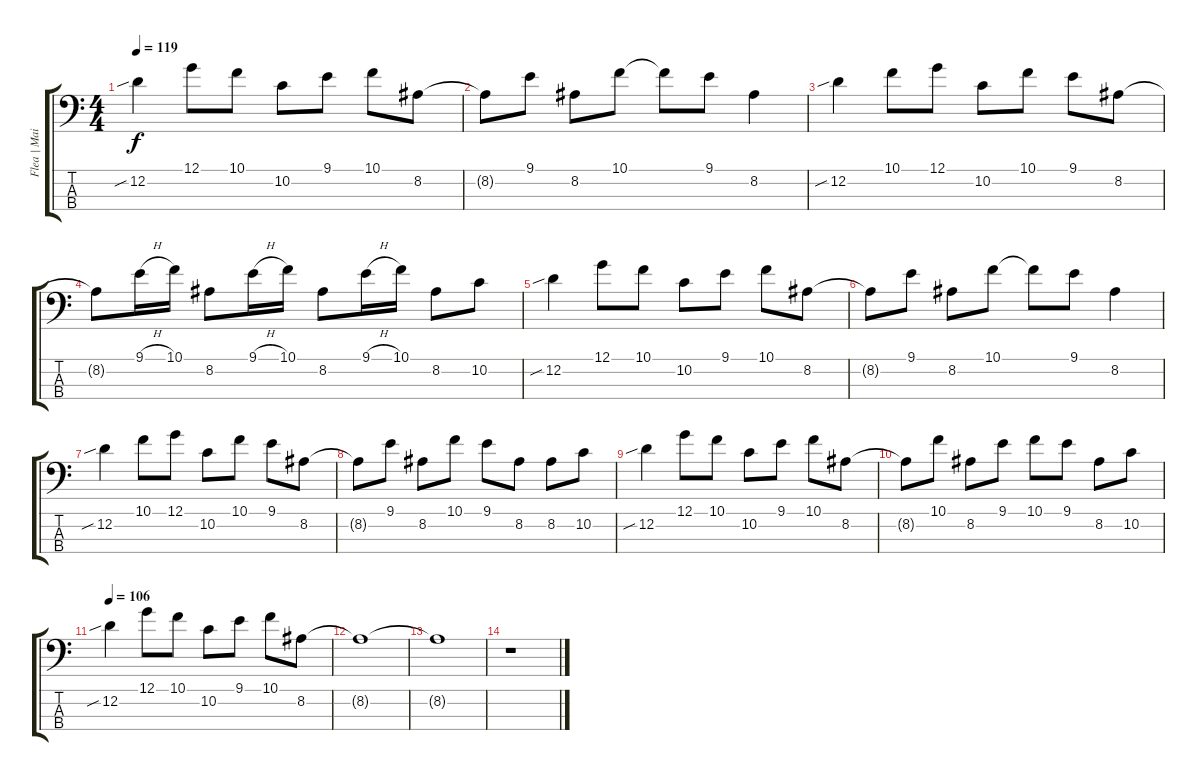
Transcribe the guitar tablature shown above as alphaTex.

\track ("Flea | Main Bass track" "Flea | Mai") {instrument electricbassfinger}
\staff {score tabs}
\tuning (G2 D2 A1 E1) {hide}
\ts (4 4)
\tempo 119
\clef f4
\ks c
12.2{sib}.4{dy f} 12.1.8 10.1.8 10.2.8 9.1.8 10.1.8 8.2.8 |
8.2{t}.8 9.1.8 8.2.8 10.1.8 10.1{t}.8 9.1.8 8.2.4 |
12.2{sib}.4 10.1.8 12.1.8 10.2.8 10.1.8 9.1.8 8.2.8 |
8.2{t}.8 9.1{h}.16 10.1.16 8.2.8 9.1{h}.16 10.1.16 8.2.8 9.1{h}.16 10.1.16 8.2.8 10.2.8 |
12.2{sib}.4 12.1.8 10.1.8 10.2.8 9.1.8 10.1.8 8.2.8 |
8.2{t}.8 9.1.8 8.2.8 10.1.8 10.1{t}.8 9.1.8 8.2.4 |
12.2{sib}.4 10.1.8 12.1.8 10.2.8 10.1.8 9.1.8 8.2.8 |
8.2{t}.8 9.1.8 8.2.8 10.1.8 9.1.8 8.2.8 8.2.8 10.2.8 |
12.2{sib}.4 12.1.8 10.1.8 10.2.8 9.1.8 10.1.8 8.2.8 |
8.2{t}.8 10.1.8 8.2.8 9.1.8 10.1.8 9.1.8 8.2.8 10.2.8 |
\tempo 106
12.2{sib}.4 12.1.8 10.1.8 10.2.8 9.1.8 10.1.8 8.2.8 |
8.2{t}.1 |
8.2{t}.1 |
r.1
